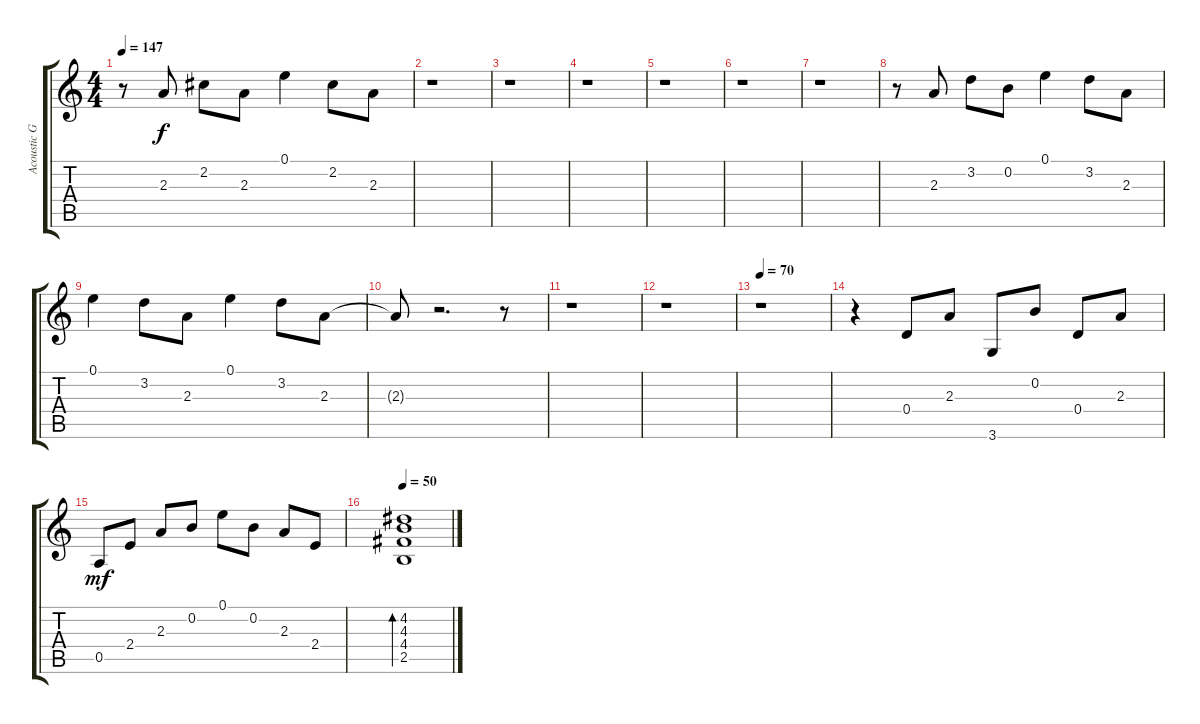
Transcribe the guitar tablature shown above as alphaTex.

\track ("Acoustic Guitar 2" "Acoustic G") {instrument acousticguitarsteel}
\staff {score tabs}
\tuning (E4 B3 G3 D3 A2 E2) {hide}
\ts (4 4)
\tempo 147
\clef g2
\ks c
r.8{dy f} 2.3.8 2.2.8 2.3.8 0.1.4 2.2.8 2.3.8 |
r.1 |
r.1 |
r.1 |
r.1 |
r.1 |
r.1 |
r.8 2.3.8 3.2.8 0.2.8 0.1.4 3.2.8 2.3.8 |
0.1.4 3.2.8 2.3.8 0.1.4 3.2.8 2.3.8 |
2.3{t}.8 r.2{d} r.8 |
r.1 |
r.1 |
\tempo 70
r.1 |
r.4 0.4.8 2.3.8 3.6.8 0.2.8 0.4.8 2.3.8 |
0.5.8{dy mf} 2.4.8 2.3.8 0.2.8 0.1.8 0.2.8 2.3.8 2.4.8 |
\tempo 50
(4.2 4.3 4.4 2.5).1{bd 240}
